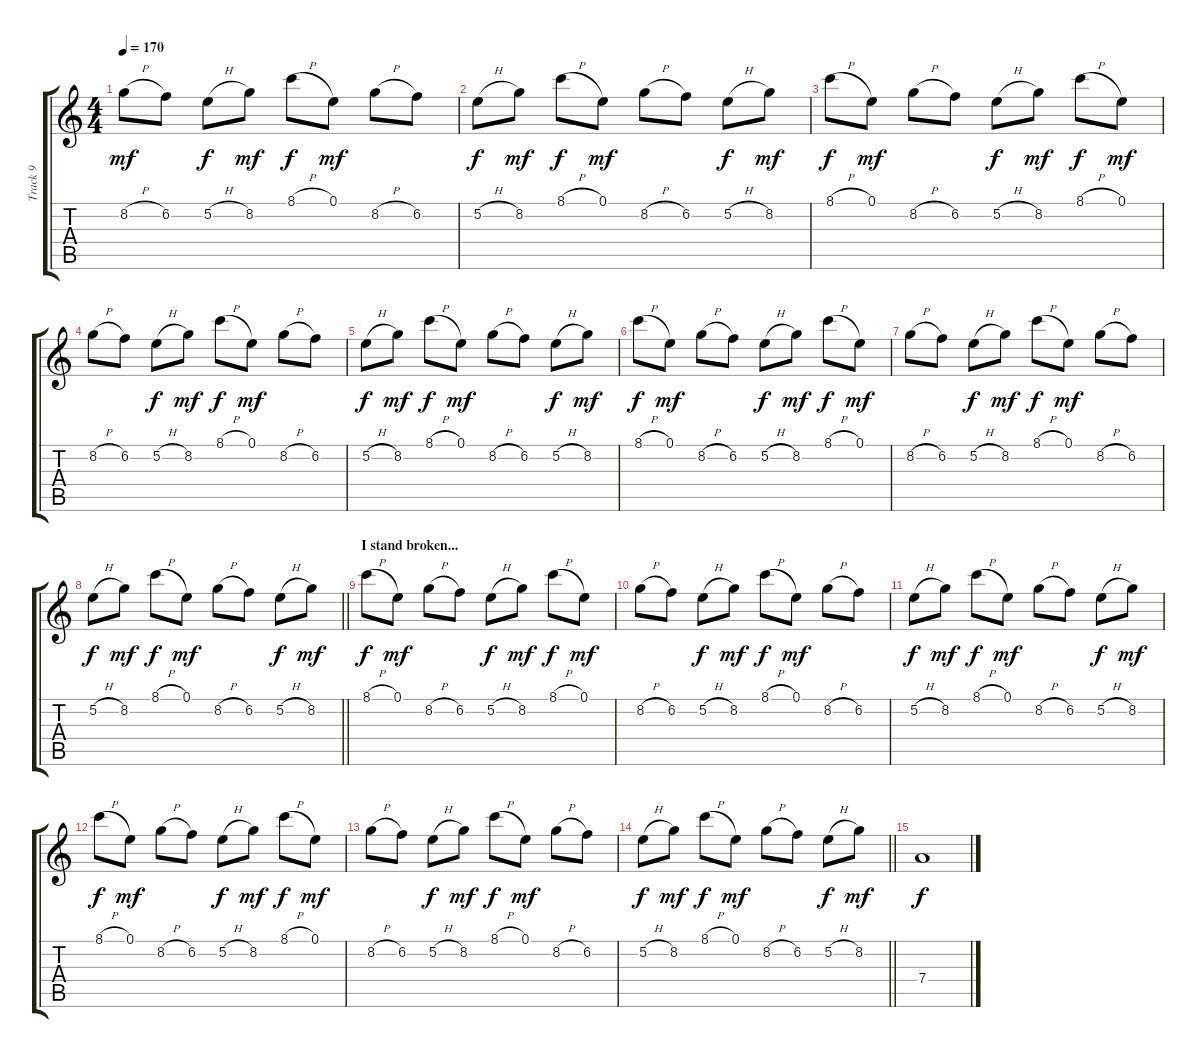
\track ("Track 9" "Track 9") {instrument acousticguitarsteel}
\staff {score tabs}
\tuning (E4 B3 G3 D3 A2 E2) {hide}
\ts (4 4)
\tempo 170
\clef g2
\ks c
8.2{h}.8{dy mf} 6.2.8 5.2{h}.8{dy f} 8.2.8{dy mf} 8.1{h}.8{dy f} 0.1.8{dy mf} 8.2{h}.8 6.2.8 |
5.2{h}.8{dy f} 8.2.8{dy mf} 8.1{h}.8{dy f} 0.1.8{dy mf} 8.2{h}.8 6.2.8 5.2{h}.8{dy f} 8.2.8{dy mf} |
8.1{h}.8{dy f} 0.1.8{dy mf} 8.2{h}.8 6.2.8 5.2{h}.8{dy f} 8.2.8{dy mf} 8.1{h}.8{dy f} 0.1.8{dy mf} |
8.2{h}.8 6.2.8 5.2{h}.8{dy f} 8.2.8{dy mf} 8.1{h}.8{dy f} 0.1.8{dy mf} 8.2{h}.8 6.2.8 |
5.2{h}.8{dy f} 8.2.8{dy mf} 8.1{h}.8{dy f} 0.1.8{dy mf} 8.2{h}.8 6.2.8 5.2{h}.8{dy f} 8.2.8{dy mf} |
8.1{h}.8{dy f} 0.1.8{dy mf} 8.2{h}.8 6.2.8 5.2{h}.8{dy f} 8.2.8{dy mf} 8.1{h}.8{dy f} 0.1.8{dy mf} |
8.2{h}.8 6.2.8 5.2{h}.8{dy f} 8.2.8{dy mf} 8.1{h}.8{dy f} 0.1.8{dy mf} 8.2{h}.8 6.2.8 |
\barLineRight lightlight
5.2{h}.8{dy f} 8.2.8{dy mf} 8.1{h}.8{dy f} 0.1.8{dy mf} 8.2{h}.8 6.2.8 5.2{h}.8{dy f} 8.2.8{dy mf} |
\section ("" "I stand broken...")
8.1{h}.8{dy f} 0.1.8{dy mf} 8.2{h}.8 6.2.8 5.2{h}.8{dy f} 8.2.8{dy mf} 8.1{h}.8{dy f} 0.1.8{dy mf} |
8.2{h}.8 6.2.8 5.2{h}.8{dy f} 8.2.8{dy mf} 8.1{h}.8{dy f} 0.1.8{dy mf} 8.2{h}.8 6.2.8 |
5.2{h}.8{dy f} 8.2.8{dy mf} 8.1{h}.8{dy f} 0.1.8{dy mf} 8.2{h}.8 6.2.8 5.2{h}.8{dy f} 8.2.8{dy mf} |
8.1{h}.8{dy f} 0.1.8{dy mf} 8.2{h}.8 6.2.8 5.2{h}.8{dy f} 8.2.8{dy mf} 8.1{h}.8{dy f} 0.1.8{dy mf} |
8.2{h}.8 6.2.8 5.2{h}.8{dy f} 8.2.8{dy mf} 8.1{h}.8{dy f} 0.1.8{dy mf} 8.2{h}.8 6.2.8 |
\barLineRight lightlight
5.2{h}.8{dy f} 8.2.8{dy mf} 8.1{h}.8{dy f} 0.1.8{dy mf} 8.2{h}.8 6.2.8 5.2{h}.8{dy f} 8.2.8{dy mf} |
7.4.1{dy f}
